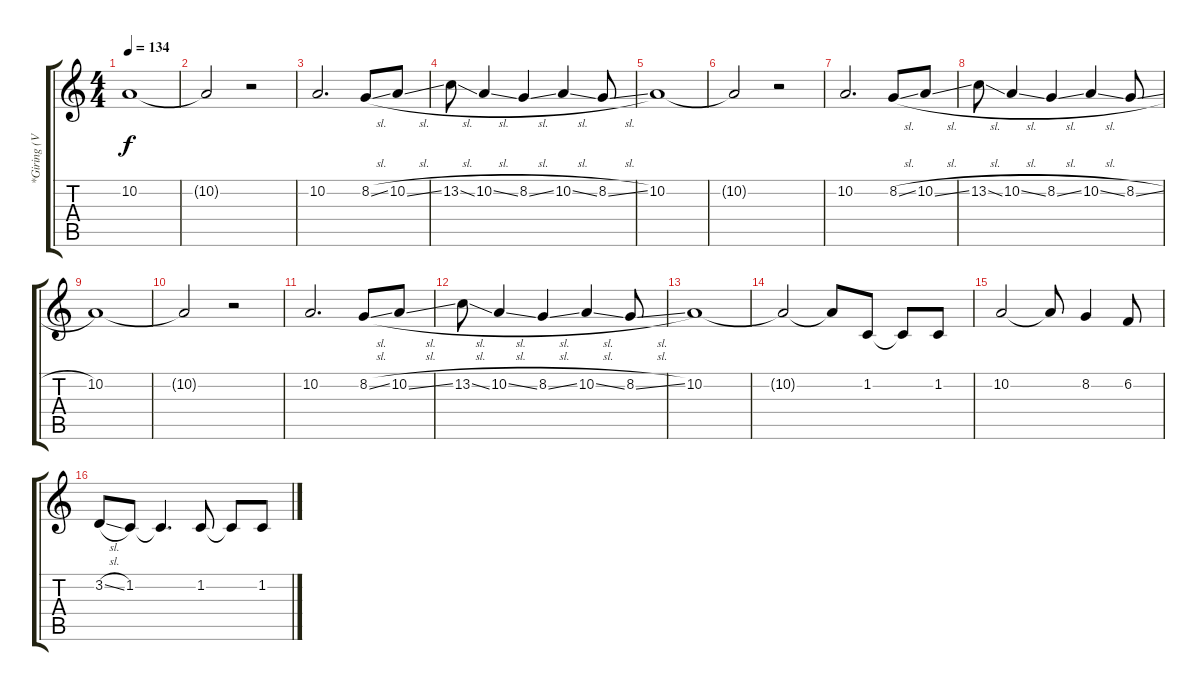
\track ("*Giring (Vocal)" "*Giring (V") {instrument oboe}
\staff {score tabs}
\tuning (E4 B3 G3 D3 A2 E2) {hide}
\ts (4 4)
\tempo 134
\clef g2
\ks c
10.2{t}.1{dy f} |
10.2{t}.2 r.2 |
10.2.2{d} 8.2{sl}.8 10.2{sl}.8 |
13.2{sl}.8 10.2{sl}.4 8.2{sl}.4 10.2{sl}.4 8.2{sl}.8 |
10.2.1 |
10.2{t}.2 r.2 |
10.2.2{d} 8.2{sl}.8 10.2{sl}.8 |
13.2{sl}.8 10.2{sl}.4 8.2{sl}.4 10.2{sl}.4 8.2{sl}.8 |
10.2.1 |
10.2{t}.2 r.2 |
10.2.2{d} 8.2{sl}.8 10.2{sl}.8 |
13.2{sl}.8 10.2{sl}.4 8.2{sl}.4 10.2{sl}.4 8.2{sl}.8 |
10.2.1 |
10.2{t}.2 10.2{t}.8 1.2.8 1.2{t}.8 1.2.8 |
10.2.2 10.2{t}.8 8.2.4 6.2.8 |
3.2{sl}.8 1.2.8 1.2{t}.4{d} 1.2.8 1.2{t}.8 1.2.8
